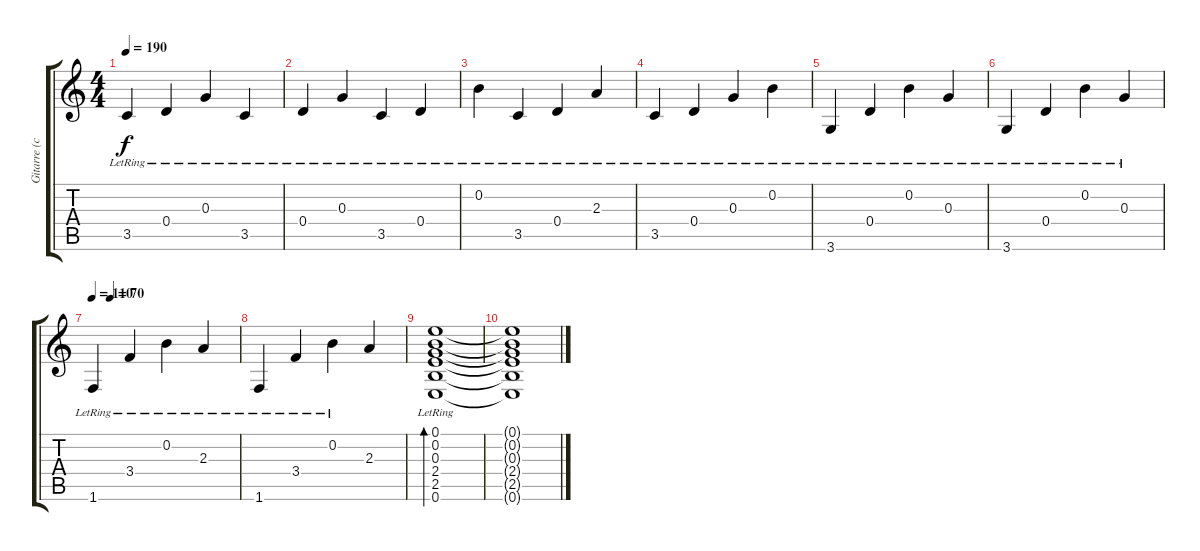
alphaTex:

\track ("Gitarre (clean)" "Gitarre (c") {instrument electricguitarjazz}
\staff {score tabs}
\tuning (E4 B3 G3 D3 A2 E2) {hide}
\ts (4 4)
\tempo 190
\clef g2
\ks c
3.5{lr}.4{dy f} 0.4{lr}.4 0.3{lr}.4 3.5{lr}.4 |
0.4{lr}.4 0.3{lr}.4 3.5{lr}.4 0.4{lr}.4 |
0.2{lr}.4 3.5{lr}.4 0.4{lr}.4 2.3{lr}.4 |
3.5{lr}.4 0.4{lr}.4 0.3{lr}.4 0.2{lr}.4 |
3.6{lr}.4 0.4{lr}.4 0.2{lr}.4 0.3{lr}.4 |
3.6{lr}.4 0.4{lr}.4 0.2{lr}.4 0.3{lr}.4 |
\tempo 110
\tempo (70 0.125)
1.6{lr}.4 3.4{lr}.4 0.2{lr}.4 2.3{lr}.4 |
1.6{lr}.4 3.4{lr}.4 0.2{lr}.4 2.3.4 |
(0.1{lr} 0.2{lr} 0.3{lr} 2.4{lr} 2.5{lr} 0.6{lr}).1{bd 240} |
(0.1{t} 0.2{t} 0.3{t} 2.4{t} 2.5{t} 0.6{t}).1
